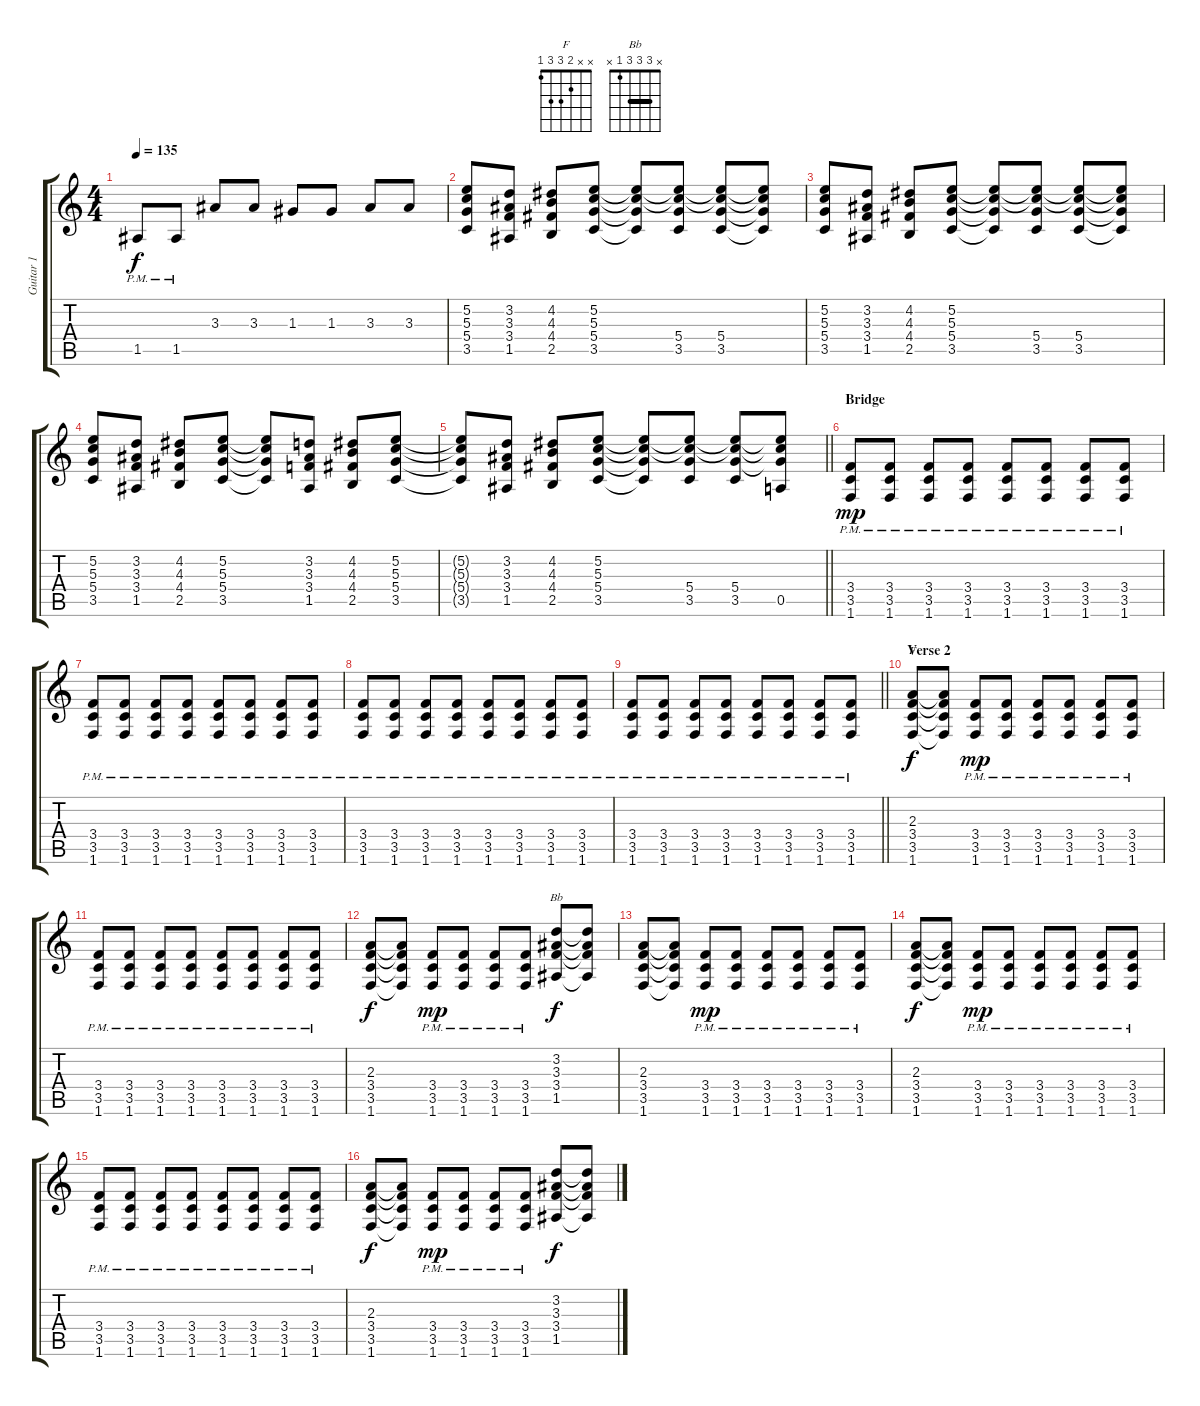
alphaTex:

\track ("Guitar 1" "Guitar 1") {instrument overdrivenguitar}
\staff {score tabs}
\tuning (E4 B3 G3 D3 A2 E2) {hide}
\chord ("F" x x 2 3 3 1)
\chord ("Bb" x 3 3 3 1 x) {barre 3}
\ts (4 4)
\tempo 135
\clef g2
\ks c
1.5{pm}.8{dy f} 1.5{pm}.8 3.3.8 3.3.8 1.3.8 1.3.8 3.3.8 3.3.8 |
(5.2 5.3 5.4 3.5).8 (3.2 3.3 3.4 1.5).8 (4.2 4.3 4.4 2.5).8 (5.2 5.3 5.4 3.5).8 (5.2{t} 5.3{t} 5.4{t} 3.5{t}).8 (5.2{t} 5.3{t} 5.4 3.5).8 (5.2{t} 5.3{t} 5.4 3.5).8 (5.2{t} 5.3{t} 5.4{t} 3.5{t}).8 |
(5.2 5.3 5.4 3.5).8 (3.2 3.3 3.4 1.5).8 (4.2 4.3 4.4 2.5).8 (5.2 5.3 5.4 3.5).8 (5.2{t} 5.3{t} 5.4{t} 3.5{t}).8 (5.2{t} 5.3{t} 5.4 3.5).8 (5.2{t} 5.3{t} 5.4 3.5).8 (5.2{t} 5.3{t} 5.4{t} 3.5{t}).8 |
(5.2 5.3 5.4 3.5).8 (3.2 3.3 3.4 1.5).8 (4.2 4.3 4.4 2.5).8 (5.2 5.3 5.4 3.5).8 (5.2{t} 5.3{t} 5.4{t} 3.5{t}).8 (3.2 3.3 3.4 1.5).8 (4.2 4.3 4.4 2.5).8 (5.2 5.3 5.4 3.5).8 |
\barLineRight lightlight
(5.2{t} 5.3{t} 5.4{t} 3.5{t}).8 (3.2 3.3 3.4 1.5).8 (4.2 4.3 4.4 2.5).8 (5.2 5.3 5.4 3.5).8 (5.2{t} 5.3{t} 5.4{t} 3.5{t}).8 (5.2{t} 5.3{t} 5.4 3.5).8 (5.2{t} 5.3{t} 5.4 3.5).8 (5.2{t} 5.3{t} 5.4{t} 0.5).8 |
\section ("" "Bridge")
(3.4{pm} 3.5{pm} 1.6{pm}).8{dy mp} (3.4{pm} 3.5{pm} 1.6{pm}).8 (3.4{pm} 3.5{pm} 1.6{pm}).8 (3.4{pm} 3.5{pm} 1.6{pm}).8 (3.4{pm} 3.5{pm} 1.6{pm}).8 (3.4{pm} 3.5{pm} 1.6{pm}).8 (3.4{pm} 3.5{pm} 1.6{pm}).8 (3.4{pm} 3.5{pm} 1.6{pm}).8 |
(3.4{pm} 3.5{pm} 1.6{pm}).8 (3.4{pm} 3.5{pm} 1.6{pm}).8 (3.4{pm} 3.5{pm} 1.6{pm}).8 (3.4{pm} 3.5{pm} 1.6{pm}).8 (3.4{pm} 3.5{pm} 1.6{pm}).8 (3.4{pm} 3.5{pm} 1.6{pm}).8 (3.4{pm} 3.5{pm} 1.6{pm}).8 (3.4{pm} 3.5{pm} 1.6{pm}).8 |
(3.4{pm} 3.5{pm} 1.6{pm}).8 (3.4{pm} 3.5{pm} 1.6{pm}).8 (3.4{pm} 3.5{pm} 1.6{pm}).8 (3.4{pm} 3.5{pm} 1.6{pm}).8 (3.4{pm} 3.5{pm} 1.6{pm}).8 (3.4{pm} 3.5{pm} 1.6{pm}).8 (3.4{pm} 3.5{pm} 1.6{pm}).8 (3.4{pm} 3.5{pm} 1.6{pm}).8 |
\barLineRight lightlight
(3.4{pm} 3.5{pm} 1.6{pm}).8 (3.4{pm} 3.5{pm} 1.6{pm}).8 (3.4{pm} 3.5{pm} 1.6{pm}).8 (3.4{pm} 3.5{pm} 1.6{pm}).8 (3.4{pm} 3.5{pm} 1.6{pm}).8 (3.4{pm} 3.5{pm} 1.6{pm}).8 (3.4{pm} 3.5{pm} 1.6{pm}).8 (3.4{pm} 3.5{pm} 1.6{pm}).8 |
\section ("" "Verse 2")
(2.3 3.4 3.5 1.6).8{ch "F" dy f} (2.3{t} 3.4{t} 3.5{t} 1.6{t}).8 (3.4{pm} 3.5{pm} 1.6{pm}).8{dy mp} (3.4{pm} 3.5{pm} 1.6{pm}).8 (3.4{pm} 3.5{pm} 1.6{pm}).8 (3.4{pm} 3.5{pm} 1.6{pm}).8 (3.4{pm} 3.5{pm} 1.6{pm}).8 (3.4{pm} 3.5{pm} 1.6{pm}).8 |
(3.4{pm} 3.5{pm} 1.6{pm}).8 (3.4{pm} 3.5{pm} 1.6{pm}).8 (3.4{pm} 3.5{pm} 1.6{pm}).8 (3.4{pm} 3.5{pm} 1.6{pm}).8 (3.4{pm} 3.5{pm} 1.6{pm}).8 (3.4{pm} 3.5{pm} 1.6{pm}).8 (3.4{pm} 3.5{pm} 1.6{pm}).8 (3.4{pm} 3.5{pm} 1.6{pm}).8 |
(2.3 3.4 3.5 1.6).8{dy f} (2.3{t} 3.4{t} 3.5{t} 1.6{t}).8 (3.4{pm} 3.5{pm} 1.6{pm}).8{dy mp} (3.4{pm} 3.5{pm} 1.6{pm}).8 (3.4{pm} 3.5{pm} 1.6{pm}).8 (3.4{pm} 3.5{pm} 1.6{pm}).8 (3.2 3.3 3.4 1.5).8{ch "Bb" dy f} (3.2{t} 3.3{t} 3.4{t} 1.5{t}).8 |
(2.3 3.4 3.5 1.6).8 (2.3{t} 3.4{t} 3.5{t} 1.6{t}).8 (3.4{pm} 3.5{pm} 1.6{pm}).8{dy mp} (3.4{pm} 3.5{pm} 1.6{pm}).8 (3.4{pm} 3.5{pm} 1.6{pm}).8 (3.4{pm} 3.5{pm} 1.6{pm}).8 (3.4{pm} 3.5{pm} 1.6{pm}).8 (3.4{pm} 3.5{pm} 1.6{pm}).8 |
(2.3 3.4 3.5 1.6).8{dy f} (2.3{t} 3.4{t} 3.5{t} 1.6{t}).8 (3.4{pm} 3.5{pm} 1.6{pm}).8{dy mp} (3.4{pm} 3.5{pm} 1.6{pm}).8 (3.4{pm} 3.5{pm} 1.6{pm}).8 (3.4{pm} 3.5{pm} 1.6{pm}).8 (3.4{pm} 3.5{pm} 1.6{pm}).8 (3.4{pm} 3.5{pm} 1.6{pm}).8 |
(3.4{pm} 3.5{pm} 1.6{pm}).8 (3.4{pm} 3.5{pm} 1.6{pm}).8 (3.4{pm} 3.5{pm} 1.6{pm}).8 (3.4{pm} 3.5{pm} 1.6{pm}).8 (3.4{pm} 3.5{pm} 1.6{pm}).8 (3.4{pm} 3.5{pm} 1.6{pm}).8 (3.4{pm} 3.5{pm} 1.6{pm}).8 (3.4{pm} 3.5{pm} 1.6{pm}).8 |
(2.3 3.4 3.5 1.6).8{dy f} (2.3{t} 3.4{t} 3.5{t} 1.6{t}).8 (3.4{pm} 3.5{pm} 1.6{pm}).8{dy mp} (3.4{pm} 3.5{pm} 1.6{pm}).8 (3.4{pm} 3.5{pm} 1.6{pm}).8 (3.4{pm} 3.5{pm} 1.6{pm}).8 (3.2 3.3 3.4 1.5).8{dy f} (3.2{t} 3.3{t} 3.4{t} 1.5{t}).8
